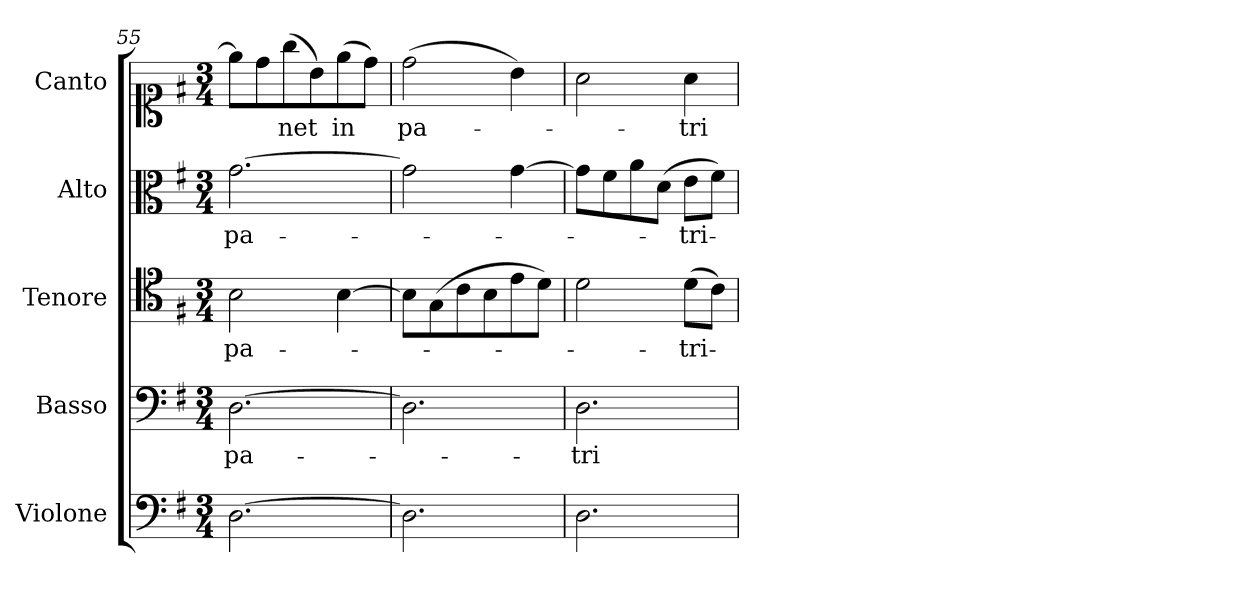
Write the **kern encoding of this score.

**kern	**kern	**text	**kern	**text	**kern	**text	**kern	**text
*part5	*part4	*part4	*part3	*part3	*part2	*part2	*part1	*part1
*staff5	*staff4	*staff4	*staff3	*staff3	*staff2	*staff2	*staff1	*staff1
*I"Violone	*I"Basso	*	*I"Tenore	*	*I"Alto	*	*I"Canto	*
*I'Vlne	*I'B	*	*I'T	*	*I'A	*	*I'C	*
*clefF4	*clefF4	*	*clefC4	*	*clefC3	*	*clefC1	*
*k[f#]	*k[f#]	*	*k[f#]	*	*k[f#]	*	*k[f#]	*
*G:	*G:	*	*G:	*	*G:	*	*G:	*
*M3/4	*M3/4	*	*M3/4	*	*M3/4	*	*M3/4	*
=55	=55	=55	=55	=55	=55	=55	=55	=55
[2.D\	[2.D\	pa-	2B\	pa-	[2.g\	pa-	8ee\L]	.
.	.	.	.	.	.	.	8dd\	.
.	.	.	.	.	.	.	(>8gg\	-net
.	.	.	.	.	.	.	8b\)	.
.	.	.	[4B\	.	.	.	(>8ee\	in
.	.	.	.	.	.	.	8dd\J)	.
=56	=56	=56	=56	=56	=56	=56	=56	=56
2.D\]	2.D\]	.	8B\L]	.	2g\]	.	(>2dd\	pa-
.	.	.	(>8G\	.	.	.	.	.
.	.	.	8c\	.	.	.	.	.
.	.	.	8B\	.	.	.	.	.
.	.	.	8e\	.	[4g\	.	4b\)	.
.	.	.	8d\J)	.	.	.	.	.
=57	=57	=57	=57	=57	=57	=57	=57	=57
2.D\	2.D\	-tri-	2d\	.	8g\L]	.	2a\	.
.	.	.	.	.	8f#\	.	.	.
.	.	.	.	.	8a\	.	.	.
.	.	.	.	.	(>8d\J	.	.	.
.	.	.	(>8d\L	-tri-	8e\L	-tri-	4a\	-tri-
.	.	.	8c\J)	.	8f#\J)	.	.	.
=	=	=	=	=	=	=	=	=
*-	*-	*-	*-	*-	*-	*-	*-	*-
